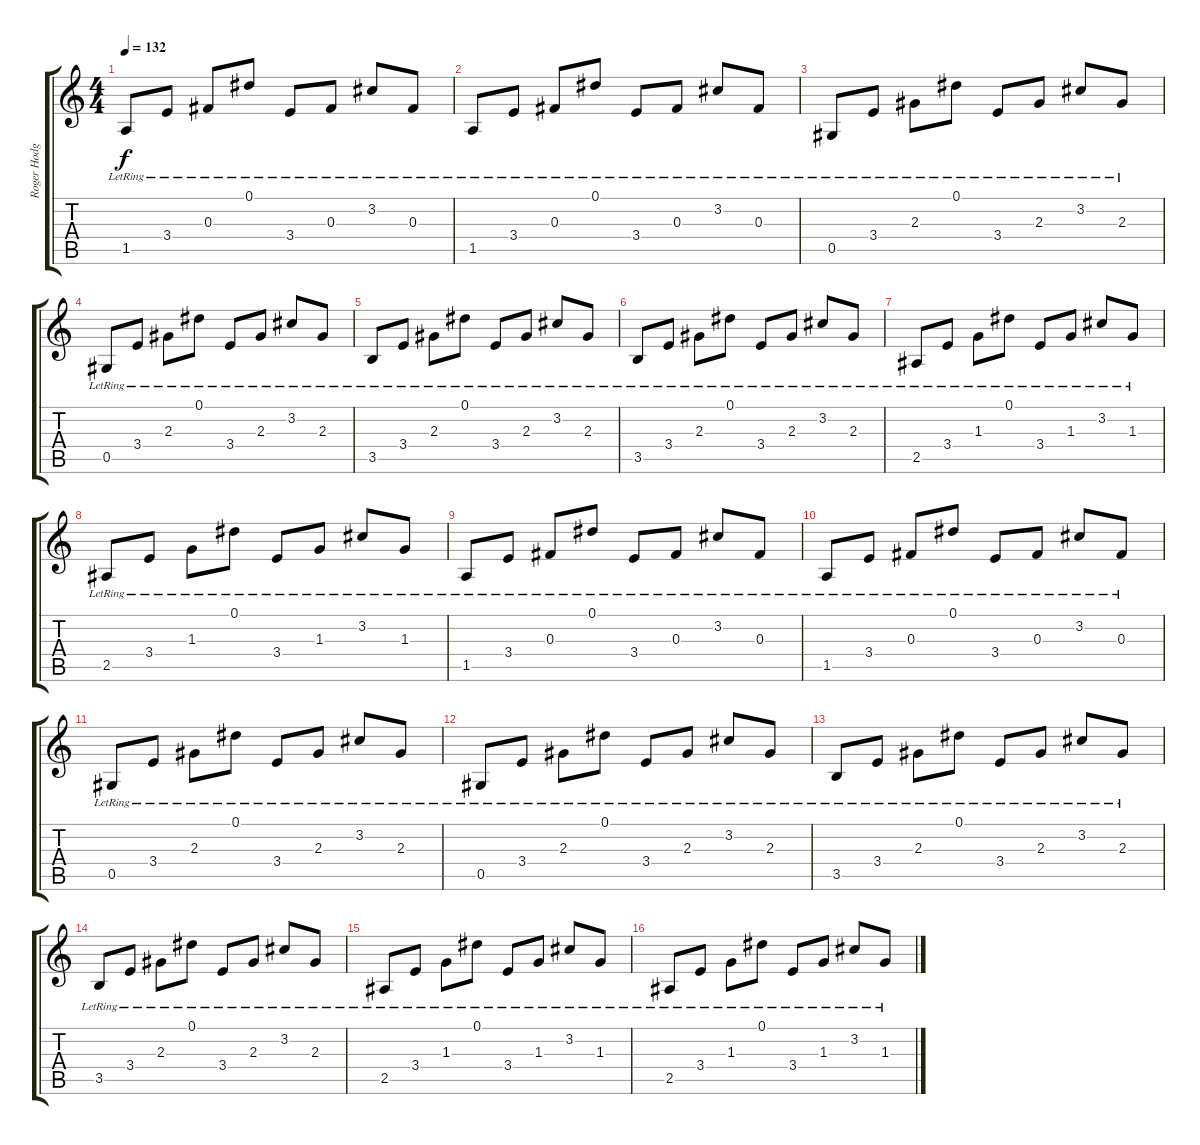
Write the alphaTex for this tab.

\track ("Roger Hodgson (12 String Acoustic)" "Roger Hodg") {instrument acousticguitarsteel}
\staff {score tabs}
\tuning (Eb4 Bb3 Gb3 Db3 Ab2 Eb2) {hide}
\ts (4 4)
\tempo 132
\clef g2
\ks c
1.5{lr}.8{dy f} 3.4{lr}.8 0.3{lr}.8 0.1{lr}.8 3.4{lr}.8 0.3{lr}.8 3.2{lr}.8 0.3{lr}.8 |
1.5{lr}.8 3.4{lr}.8 0.3{lr}.8 0.1{lr}.8 3.4{lr}.8 0.3{lr}.8 3.2{lr}.8 0.3{lr}.8 |
0.5{lr}.8 3.4{lr}.8 2.3{lr}.8 0.1{lr}.8 3.4{lr}.8 2.3{lr}.8 3.2{lr}.8 2.3{lr}.8 |
0.5{lr}.8 3.4{lr}.8 2.3{lr}.8 0.1{lr}.8 3.4{lr}.8 2.3{lr}.8 3.2{lr}.8 2.3{lr}.8 |
3.5{lr}.8 3.4{lr}.8 2.3{lr}.8 0.1{lr}.8 3.4{lr}.8 2.3{lr}.8 3.2{lr}.8 2.3{lr}.8 |
3.5{lr}.8 3.4{lr}.8 2.3{lr}.8 0.1{lr}.8 3.4{lr}.8 2.3{lr}.8 3.2{lr}.8 2.3{lr}.8 |
2.5{lr}.8 3.4{lr}.8 1.3{lr}.8 0.1{lr}.8 3.4{lr}.8 1.3{lr}.8 3.2{lr}.8 1.3{lr}.8 |
2.5{lr}.8 3.4{lr}.8 1.3{lr}.8 0.1{lr}.8 3.4{lr}.8 1.3{lr}.8 3.2{lr}.8 1.3{lr}.8 |
1.5{lr}.8 3.4{lr}.8 0.3{lr}.8 0.1{lr}.8 3.4{lr}.8 0.3{lr}.8 3.2{lr}.8 0.3{lr}.8 |
1.5{lr}.8 3.4{lr}.8 0.3{lr}.8 0.1{lr}.8 3.4{lr}.8 0.3{lr}.8 3.2{lr}.8 0.3{lr}.8 |
0.5{lr}.8 3.4{lr}.8 2.3{lr}.8 0.1{lr}.8 3.4{lr}.8 2.3{lr}.8 3.2{lr}.8 2.3{lr}.8 |
0.5{lr}.8 3.4{lr}.8 2.3{lr}.8 0.1{lr}.8 3.4{lr}.8 2.3{lr}.8 3.2{lr}.8 2.3{lr}.8 |
3.5{lr}.8 3.4{lr}.8 2.3{lr}.8 0.1{lr}.8 3.4{lr}.8 2.3{lr}.8 3.2{lr}.8 2.3{lr}.8 |
3.5{lr}.8 3.4{lr}.8 2.3{lr}.8 0.1{lr}.8 3.4{lr}.8 2.3{lr}.8 3.2{lr}.8 2.3{lr}.8 |
2.5{lr}.8 3.4{lr}.8 1.3{lr}.8 0.1{lr}.8 3.4{lr}.8 1.3{lr}.8 3.2{lr}.8 1.3{lr}.8 |
2.5{lr}.8 3.4{lr}.8 1.3{lr}.8 0.1{lr}.8 3.4{lr}.8 1.3{lr}.8 3.2{lr}.8 1.3{lr}.8
